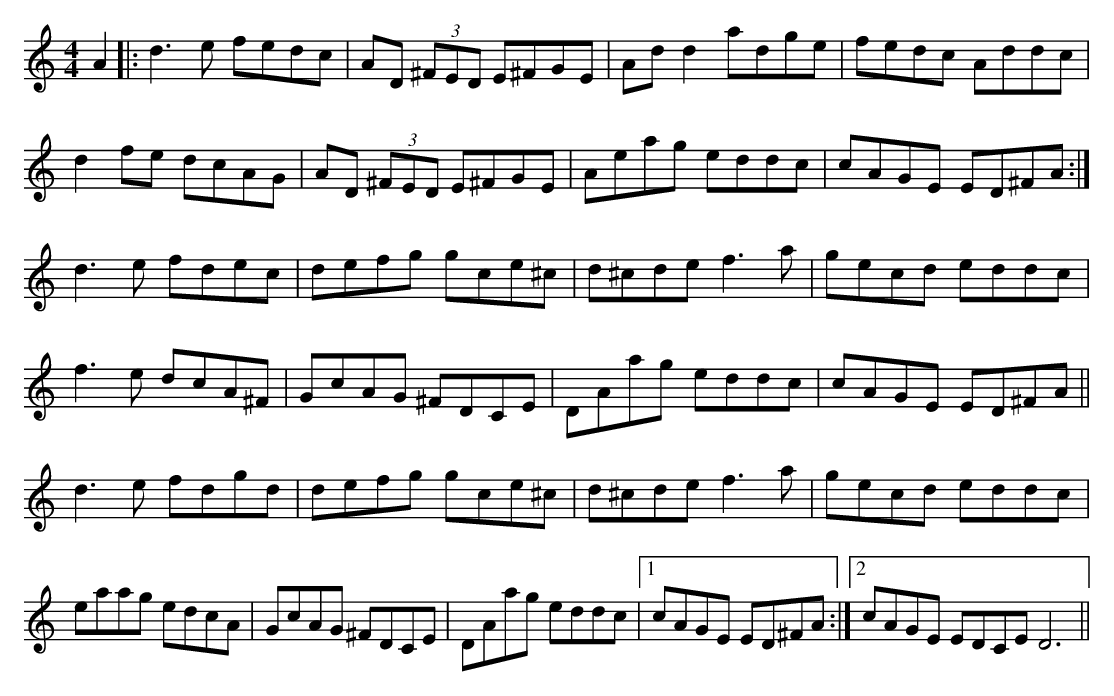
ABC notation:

X:1
M:4/4
K:C
A2|:d3e fedc|AD (3^FED E^FGE|Ad d2 adge|fedc Addc|
d2 fe dcAG|AD (3^FED E^FGE|Aeag eddc|cAGE ED^FA:|
d3e fdec|defg gce^c|d^cde f3 a|gecd eddc|
f3 e dcA^F|GcAG ^FDCE|DAag eddc|cAGE ED^FA||
d3e fdgd|defg gce^c|d^cde f3a|gecd eddc|
eaag edcA|GcAG ^FDCE|DAag eddc|1 cAGE ED^FA:|2 cAGE EDCE D6||
